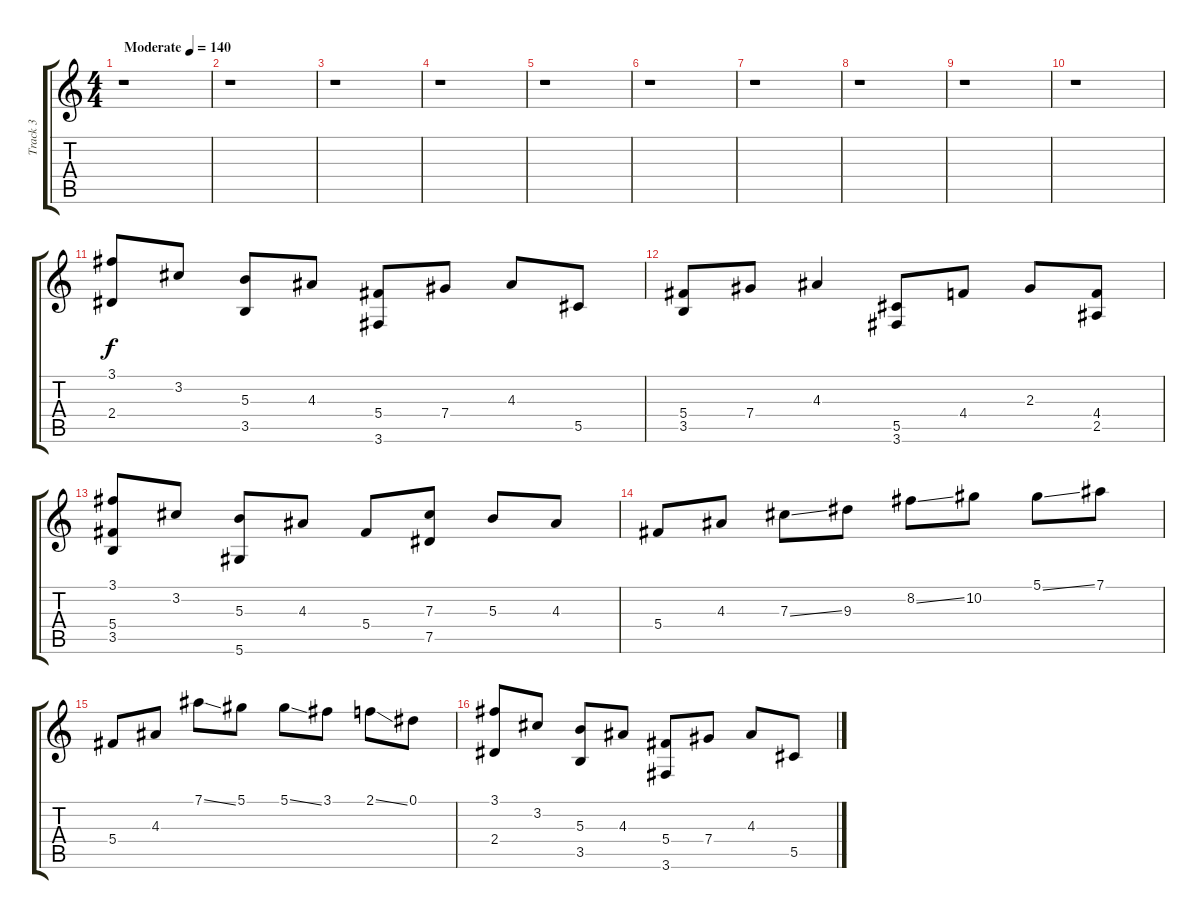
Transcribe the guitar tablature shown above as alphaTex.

\track ("Track 3" "Track 3") {instrument acousticguitarsteel}
\staff {score tabs}
\tuning (Eb4 Bb3 Gb3 Db3 Ab2 Eb2) {hide}
\ts (4 4)
\tempo (140 "Moderate")
\clef g2
\ks c
r.1{dy f instrument acousticguitarsteel} |
r.1 |
r.1 |
r.1 |
r.1 |
r.1 |
r.1 |
r.1 |
r.1 |
r.1 |
(3.1 2.4).8 3.2.8 (5.3 3.5).8 4.3.8 (5.4 3.6).8 7.4.8 4.3.8 5.5.8 |
(5.4 3.5).8 7.4.8 4.3.4 (5.5 3.6).8 4.4.8 2.3.8 (4.4 2.5).8 |
(3.1 5.4 3.5).8 3.2.8 (5.3 5.6).8 4.3.8 5.4.8 (7.3 7.5).8 5.3.8 4.3.8 |
5.4.8 4.3.8 7.3{ss}.8 9.3.8 8.2{ss}.8 10.2.8 5.1{ss}.8 7.1.8 |
5.4.8 4.3.8 7.1{ss}.8 5.1.8 5.1{ss}.8 3.1.8 2.1{ss}.8 0.1.8 |
(3.1 2.4).8 3.2.8 (5.3 3.5).8 4.3.8 (5.4 3.6).8 7.4.8 4.3.8 5.5.8
